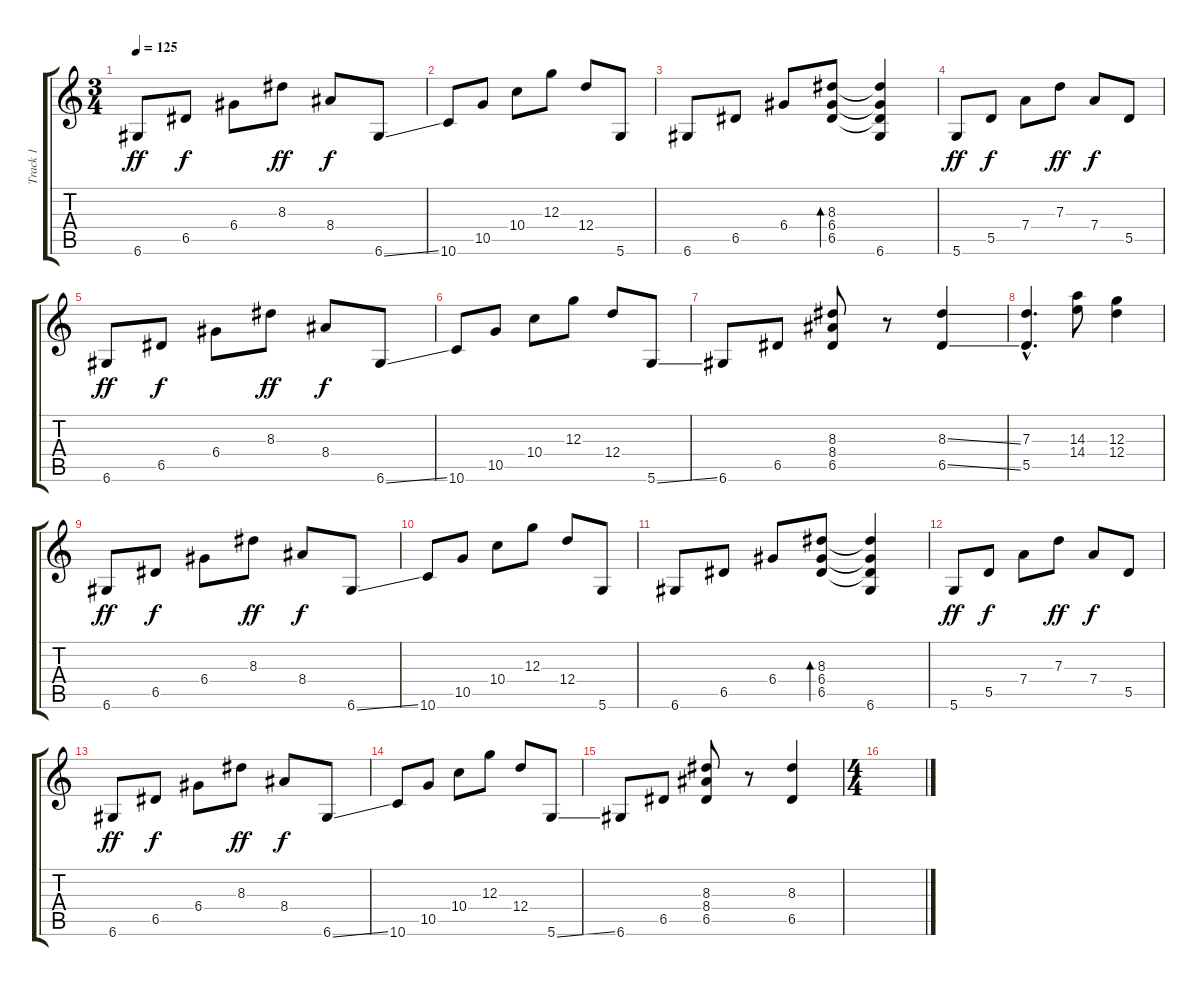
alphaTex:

\track ("Track 1" "Track 1") {instrument electricguitarclean}
\staff {score tabs}
\tuning (E4 B3 G3 D3 A2 D2) {hide}
\ts (3 4)
\tempo 125
\clef g2
\ks c
6.6.8{dy ff instrument electricguitarclean} 6.5.8{dy f} 6.4.8 8.3.8{dy ff} 8.4.8{dy f} 6.6{ss}.8 |
10.6.8 10.5.8 10.4.8 12.3.8 12.4.8 5.6.8 |
6.6.8 6.5.8 6.4.8 (8.3 6.4 6.5).8{bd 120} (8.3{t} 6.4{t} 6.5{t} 6.6).4 |
5.6.8{dy ff} 5.5.8{dy f} 7.4.8 7.3.8{dy ff} 7.4.8{dy f} 5.5.8 |
6.6.8{dy ff} 6.5.8{dy f} 6.4.8 8.3.8{dy ff} 8.4.8{dy f} 6.6{ss}.8 |
10.6.8 10.5.8 10.4.8 12.3.8 12.4.8 5.6{ss}.8 |
6.6.8 6.5.8 (8.3 8.4 6.5).8 r.8 (8.3{ss} 6.5{ss}).4 |
(7.3{hac} 5.5{hac}).4{d} (14.3 14.4).8 (12.3 12.4).4 |
6.6.8{dy ff} 6.5.8{dy f} 6.4.8 8.3.8{dy ff} 8.4.8{dy f} 6.6{ss}.8 |
10.6.8 10.5.8 10.4.8 12.3.8 12.4.8 5.6.8 |
6.6.8 6.5.8 6.4.8 (8.3 6.4 6.5).8{bd 240} (8.3{t} 6.4{t} 6.5{t} 6.6).4 |
5.6.8{dy ff} 5.5.8{dy f} 7.4.8 7.3.8{dy ff} 7.4.8{dy f} 5.5.8 |
6.6.8{dy ff} 6.5.8{dy f} 6.4.8 8.3.8{dy ff} 8.4.8{dy f} 6.6{ss}.8 |
10.6.8 10.5.8 10.4.8 12.3.8 12.4.8 5.6{ss}.8 |
6.6.8 6.5.8 (8.3 8.4 6.5).8 r.8 (8.3 6.5).4 |
\ts (4 4)
